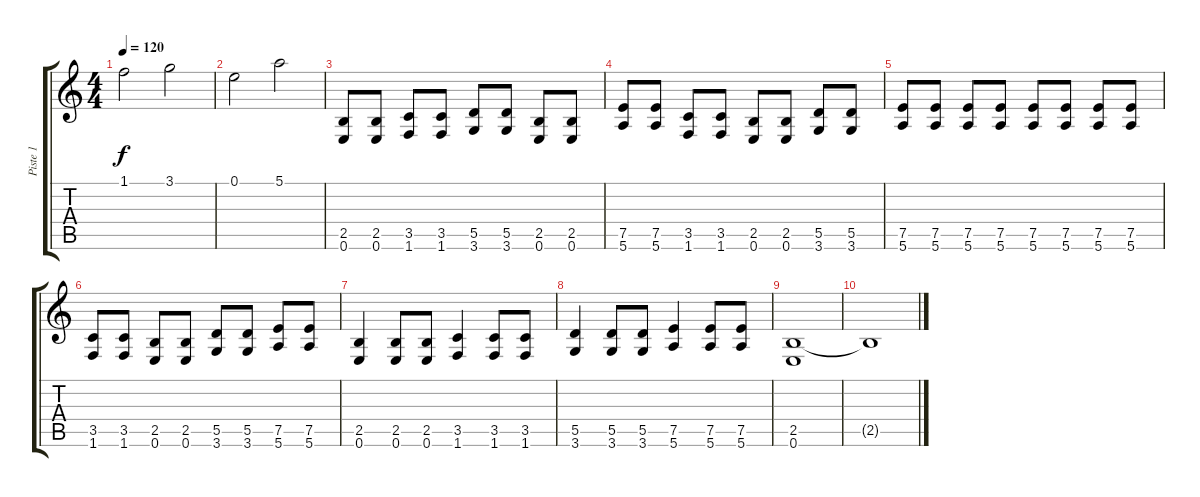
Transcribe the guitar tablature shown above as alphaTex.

\track ("Piste 1" "Piste 1") {instrument distortionguitar}
\staff {score tabs}
\tuning (E4 B3 G3 D3 A2 E2) {hide}
\ts (4 4)
\tempo 120
\clef g2
\ks c
1.1.2{dy f} 3.1.2 |
0.1.2 5.1.2 |
(2.5 0.6).8{volume 12 instrument distortionguitar} (2.5 0.6).8 (3.5 1.6).8 (3.5 1.6).8 (5.5 3.6).8 (5.5 3.6).8 (2.5 0.6).8 (2.5 0.6).8 |
(7.5 5.6).8 (7.5 5.6).8 (3.5 1.6).8 (3.5 1.6).8 (2.5 0.6).8 (2.5 0.6).8 (5.5 3.6).8 (5.5 3.6).8 |
(7.5 5.6).8 (7.5 5.6).8 (7.5 5.6).8 (7.5 5.6).8 (7.5 5.6).8 (7.5 5.6).8 (7.5 5.6).8 (7.5 5.6).8 |
(3.5 1.6).8 (3.5 1.6).8 (2.5 0.6).8 (2.5 0.6).8 (5.5 3.6).8 (5.5 3.6).8 (7.5 5.6).8 (7.5 5.6).8 |
(2.5 0.6).4 (2.5 0.6).8 (2.5 0.6).8 (3.5 1.6).4 (3.5 1.6).8 (3.5 1.6).8 |
(5.5 3.6).4 (5.5 3.6).8 (5.5 3.6).8 (7.5 5.6).4 (7.5 5.6).8 (7.5 5.6).8 |
(2.5 0.6).1{volume 14} |
2.5{t}.1
